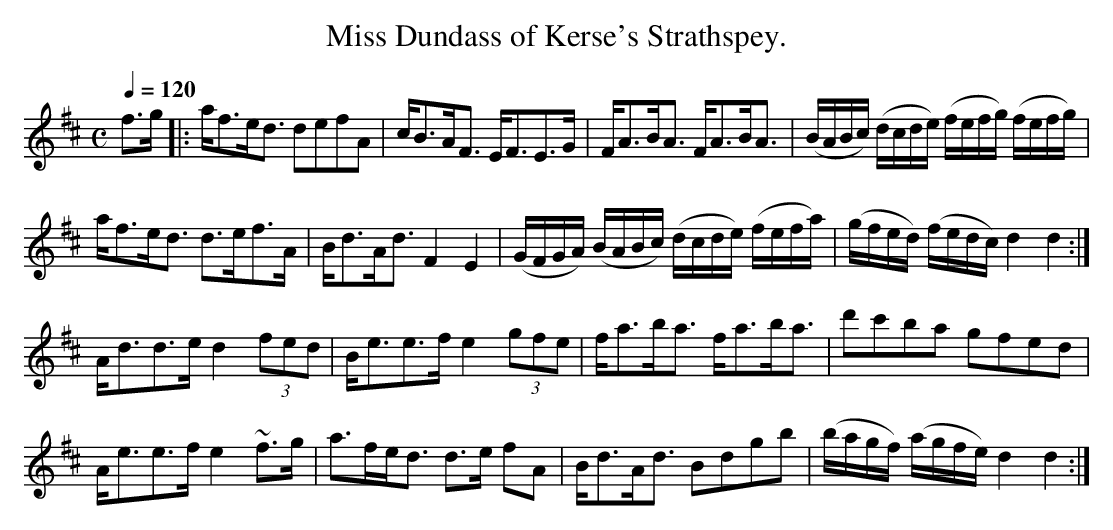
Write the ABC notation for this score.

X:1
T:Miss Dundass of Kerse's Strathspey.
M:C
L:1/16
Q:1/4=120
K:D
f3g|:af3ed3 d2e2f2A2  |cB3AF3 EF3E3G   | FA3BA3    FA3BA3  |(BABc) (dcde) (fefg) (fefg)|
     af3ed3 d3ef3A   |Bd3Ad3 F4   E4    |(GFGA) (BABc) (dcde) (fefa)|(gfed) (fedc)  d4     d4  :|
     Ad3d3e d4 (3f2e2d2|Be3e3f e4 (3g2f2e2| fa3ba3    fa3ba3  | d'2c'2b2a2   g2f2e2d2 |
     Ae3e3f e4  ~f3g   |a3fed3 d3e  f2A2  | Bd3Ad3    B2d2g2b2 |(bagf) (agfe)  d4     d4  :|
